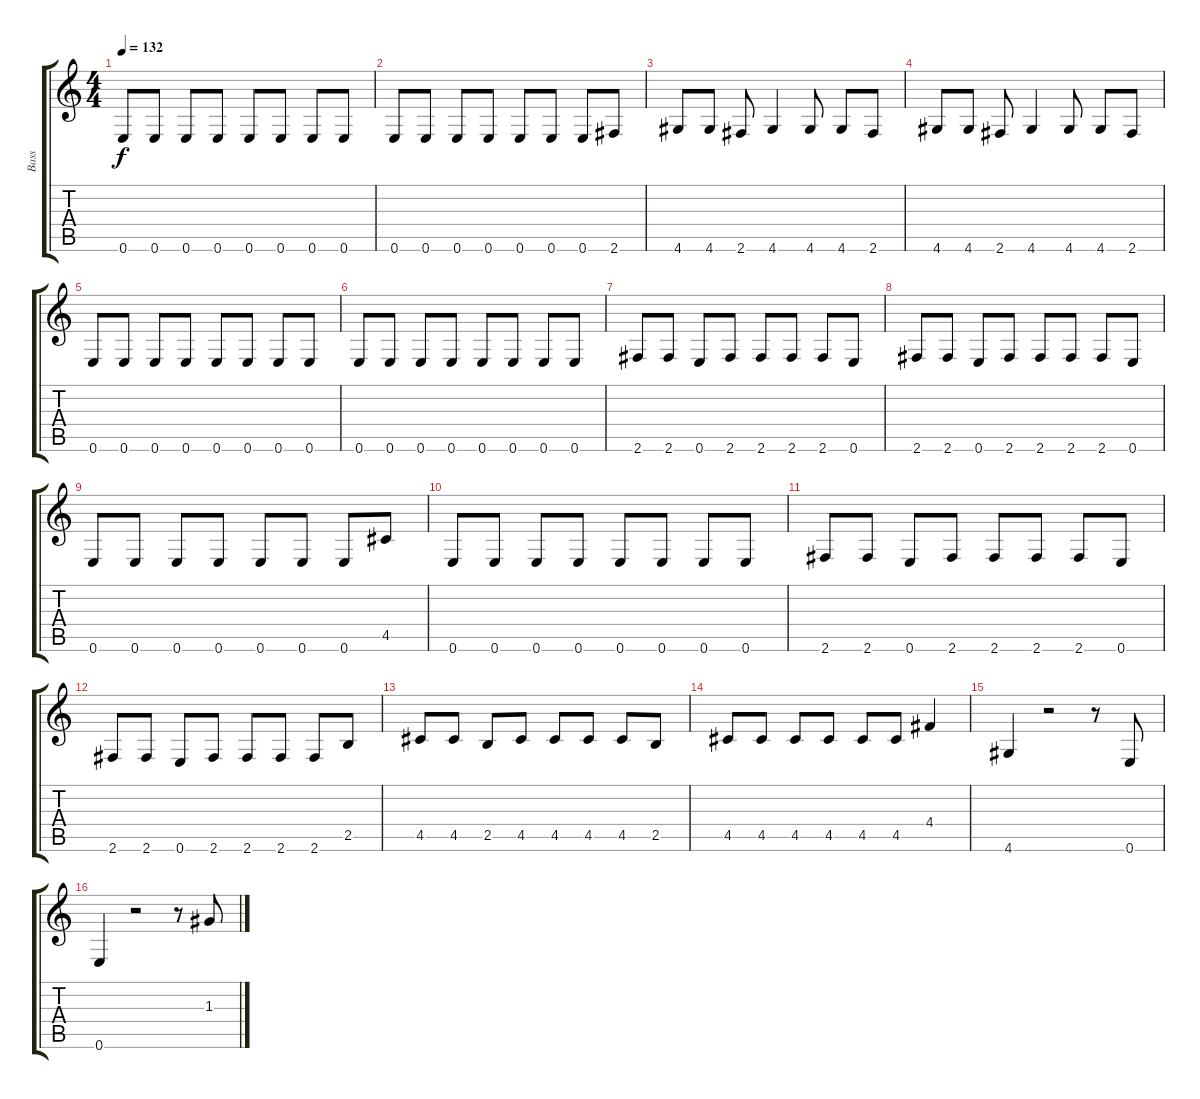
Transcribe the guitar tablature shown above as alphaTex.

\track ("Bass" "Bass") {instrument electricbasspick}
\staff {score tabs}
\tuning (E4 B3 G3 D3 A2 E2) {hide}
\ts (4 4)
\tempo 132
\clef g2
\ks c
0.6.8{dy f} 0.6.8 0.6.8 0.6.8 0.6.8 0.6.8 0.6.8 0.6.8 |
0.6.8 0.6.8 0.6.8 0.6.8 0.6.8 0.6.8 0.6.8 2.6.8 |
4.6.8 4.6.8 2.6.8 4.6.4 4.6.8 4.6.8 2.6.8 |
4.6.8 4.6.8 2.6.8 4.6.4 4.6.8 4.6.8 2.6.8 |
0.6.8 0.6.8 0.6.8 0.6.8 0.6.8 0.6.8 0.6.8 0.6.8 |
0.6.8 0.6.8 0.6.8 0.6.8 0.6.8 0.6.8 0.6.8 0.6.8 |
2.6.8 2.6.8 0.6.8 2.6.8 2.6.8 2.6.8 2.6.8 0.6.8 |
2.6.8 2.6.8 0.6.8 2.6.8 2.6.8 2.6.8 2.6.8 0.6.8 |
0.6.8 0.6.8 0.6.8 0.6.8 0.6.8 0.6.8 0.6.8 4.5.8 |
0.6.8 0.6.8 0.6.8 0.6.8 0.6.8 0.6.8 0.6.8 0.6.8 |
2.6.8 2.6.8 0.6.8 2.6.8 2.6.8 2.6.8 2.6.8 0.6.8 |
2.6.8 2.6.8 0.6.8 2.6.8 2.6.8 2.6.8 2.6.8 2.5.8 |
4.5.8 4.5.8 2.5.8 4.5.8 4.5.8 4.5.8 4.5.8 2.5.8 |
4.5.8 4.5.8 4.5.8 4.5.8 4.5.8 4.5.8 4.4.4 |
4.6.4 r.2 r.8 0.6.8 |
0.6.4 r.2 r.8 1.3.8
